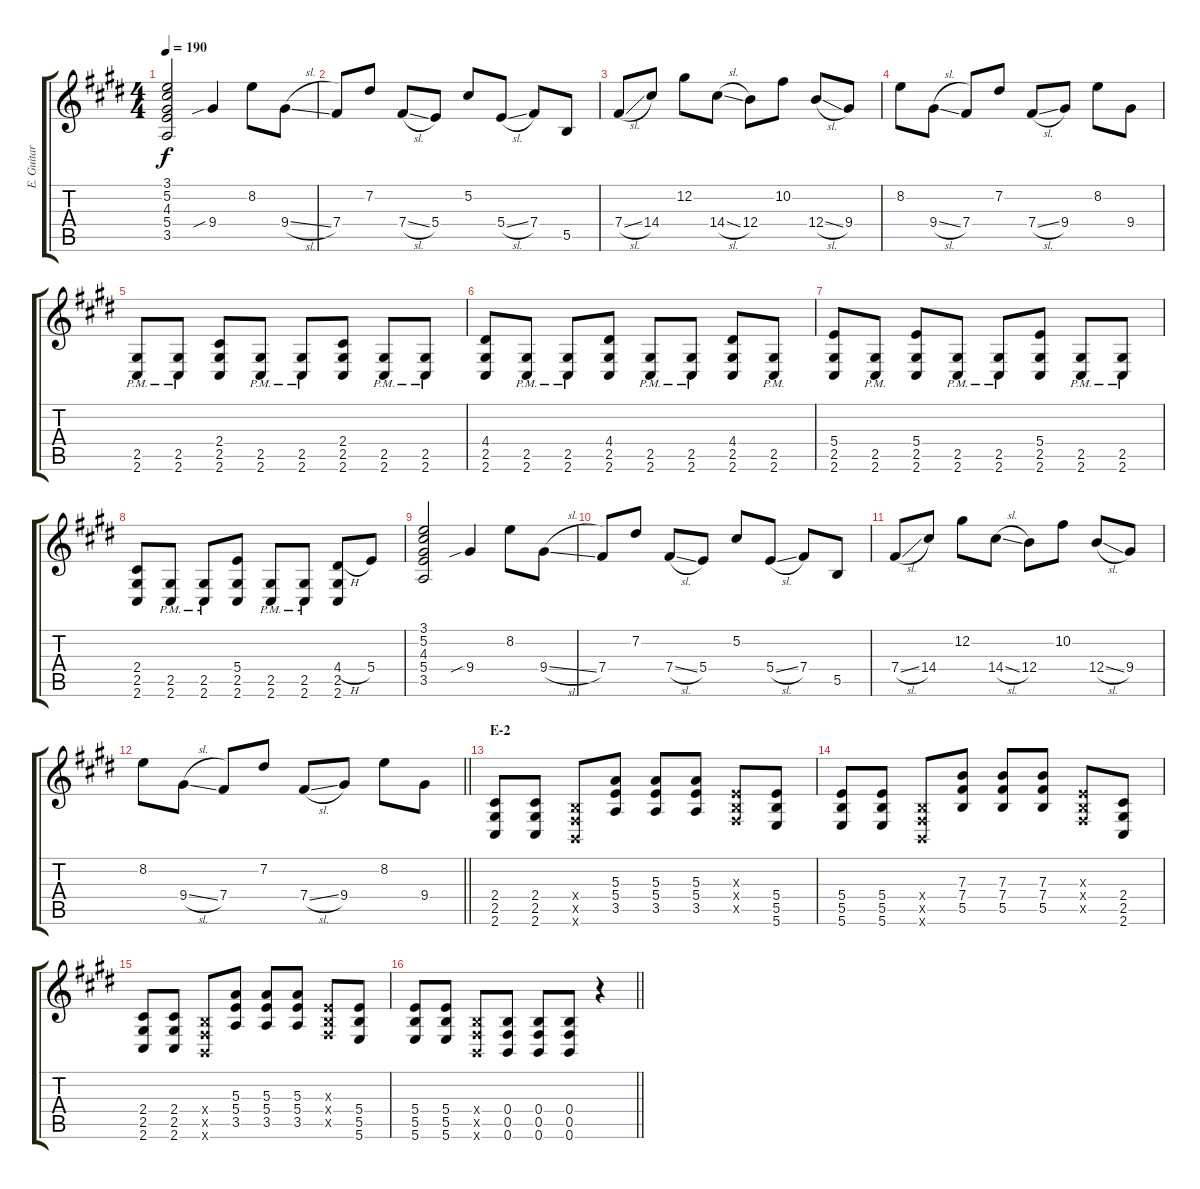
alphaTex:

\track ("E. Guitar III" "E. Guitar ") {instrument overdrivenguitar}
\staff {score tabs}
\tuning (Db4 Ab3 E3 B2 Gb2 B1) {hide}
\ts (4 4)
\tempo 190
\clef g2
\ks e
(3.1 5.2 4.3 5.4 3.5).2{dy f} 9.4{sib}.4 8.2.8 9.4{sl}.8 |
7.4.8 7.2.8 7.4{sl}.8 5.4.8 5.2.8 5.4{sl}.8 7.4.8 5.5.8 |
7.4{sl}.8 14.4.8 12.2.8 14.4{sl}.8 12.4.8 10.2.8 12.4{sl}.8 9.4.8 |
8.2.8 9.4{sl}.8 7.4.8 7.2.8 7.4{sl}.8 9.4.8 8.2.8 9.4.8 |
(2.5{pm} 2.6{pm}).8 (2.5{pm} 2.6{pm}).8 (2.4 2.5 2.6).8 (2.5{pm} 2.6{pm}).8 (2.5{pm} 2.6{pm}).8 (2.4 2.5 2.6).8 (2.5{pm} 2.6{pm}).8 (2.5{pm} 2.6{pm}).8 |
(4.4 2.5 2.6).8 (2.5{pm} 2.6{pm}).8 (2.5{pm} 2.6{pm}).8 (4.4 2.5 2.6).8 (2.5{pm} 2.6{pm}).8 (2.5{pm} 2.6{pm}).8 (4.4 2.5 2.6).8 (2.5{pm} 2.6{pm}).8 |
(5.4 2.5 2.6).8 (2.5{pm} 2.6{pm}).8 (5.4 2.5 2.6).8 (2.5{pm} 2.6{pm}).8 (2.5{pm} 2.6{pm}).8 (5.4 2.5 2.6).8 (2.5{pm} 2.6{pm}).8 (2.5{pm} 2.6{pm}).8 |
(2.4 2.5 2.6).8 (2.5{pm} 2.6{pm}).8 (2.5{pm} 2.6{pm}).8 (5.4 2.5 2.6).8 (2.5{pm} 2.6{pm}).8 (2.5{pm} 2.6{pm}).8 (4.4{h} 2.5 2.6).8 5.4.8 |
(3.1 5.2 4.3 5.4 3.5).2 9.4{sib}.4 8.2.8 9.4{sl}.8 |
7.4.8 7.2.8 7.4{sl}.8 5.4.8 5.2.8 5.4{sl}.8 7.4.8 5.5.8 |
7.4{sl}.8 14.4.8 12.2.8 14.4{sl}.8 12.4.8 10.2.8 12.4{sl}.8 9.4.8 |
\barLineRight lightlight
8.2.8 9.4{sl}.8 7.4.8 7.2.8 7.4{sl}.8 9.4.8 8.2.8 9.4.8 |
\section ("" "E-2")
(2.4 2.5 2.6).8 (2.4 2.5 2.6).8 (0.4{x} 0.5{x} 0.6{x}).8 (5.3 5.4 3.5).8 (5.3 5.4 3.5).8 (5.3 5.4 3.5).8 (0.3{x} 0.4{x} 0.5{x}).8 (5.4 5.5 5.6).8 |
(5.4 5.5 5.6).8 (5.4 5.5 5.6).8 (0.4{x} 0.5{x} 0.6{x}).8 (7.3 7.4 5.5).8 (7.3 7.4 5.5).8 (7.3 7.4 5.5).8 (0.3{x} 0.4{x} 0.5{x}).8 (2.4 2.5 2.6).8 |
(2.4 2.5 2.6).8 (2.4 2.5 2.6).8 (0.4{x} 0.5{x} 0.6{x}).8 (5.3 5.4 3.5).8 (5.3 5.4 3.5).8 (5.3 5.4 3.5).8 (0.3{x} 0.4{x} 0.5{x}).8 (5.4 5.5 5.6).8 |
\barLineRight lightlight
(5.4 5.5 5.6).8 (5.4 5.5 5.6).8 (0.4{x} 0.5{x} 0.6{x}).8 (0.4 0.5 0.6).8 (0.4 0.5 0.6).8 (0.4 0.5 0.6).8 r.4
